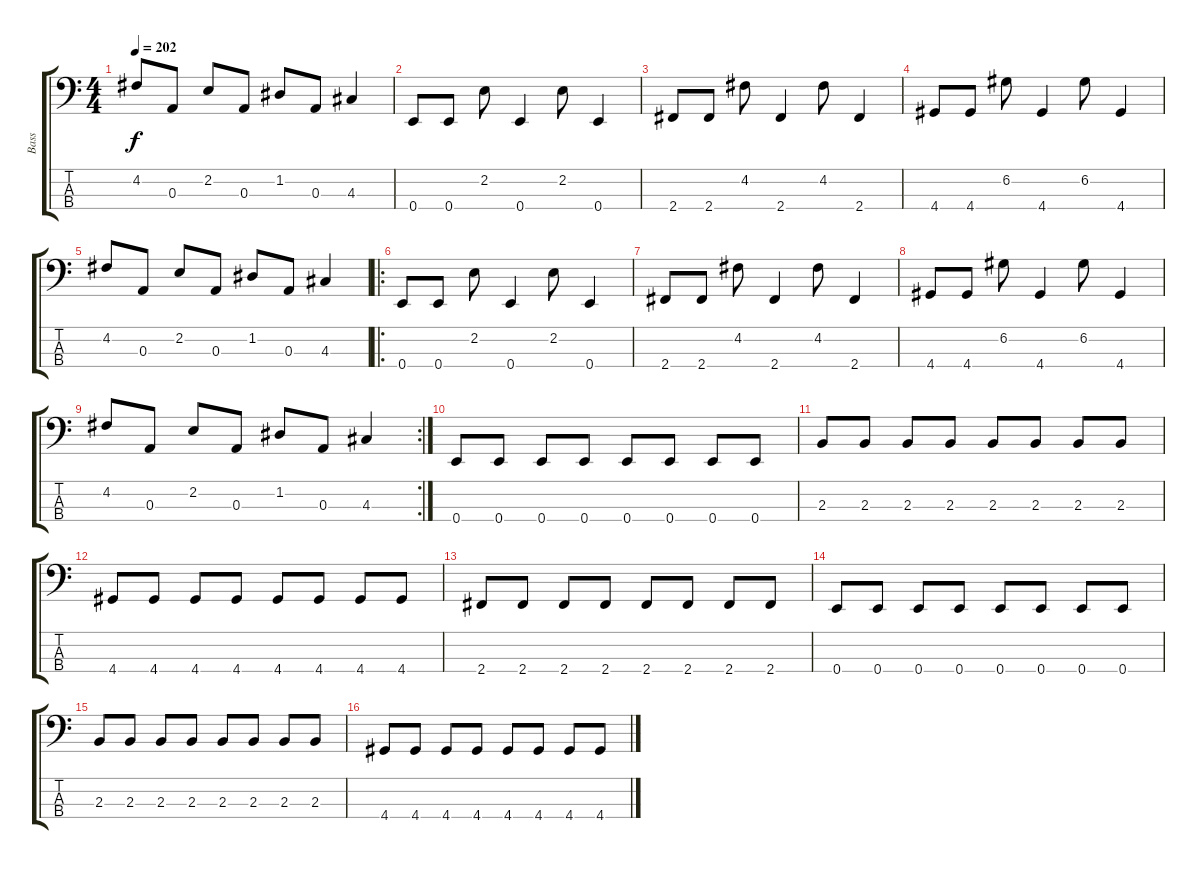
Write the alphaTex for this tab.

\track ("Bass" "Bass") {instrument slapbass2}
\staff {score tabs}
\tuning (G2 D2 A1 E1) {hide}
\ts (4 4)
\tempo 202
\clef f4
\ks c
4.2.8{dy f} 0.3.8 2.2.8 0.3.8 1.2.8 0.3.8 4.3.4 |
0.4.8 0.4.8 2.2.8 0.4.4 2.2.8 0.4.4 |
2.4.8 2.4.8 4.2.8 2.4.4 4.2.8 2.4.4 |
4.4.8 4.4.8 6.2.8 4.4.4 6.2.8 4.4.4 |
4.2.8 0.3.8 2.2.8 0.3.8 1.2.8 0.3.8 4.3.4 |
\ro
0.4.8 0.4.8 2.2.8 0.4.4 2.2.8 0.4.4 |
2.4.8 2.4.8 4.2.8 2.4.4 4.2.8 2.4.4 |
4.4.8 4.4.8 6.2.8 4.4.4 6.2.8 4.4.4 |
\rc 2
4.2.8 0.3.8 2.2.8 0.3.8 1.2.8 0.3.8 4.3.4 |
0.4.8 0.4.8 0.4.8 0.4.8 0.4.8 0.4.8 0.4.8 0.4.8 |
2.3.8 2.3.8 2.3.8 2.3.8 2.3.8 2.3.8 2.3.8 2.3.8 |
4.4.8 4.4.8 4.4.8 4.4.8 4.4.8 4.4.8 4.4.8 4.4.8 |
2.4.8 2.4.8 2.4.8 2.4.8 2.4.8 2.4.8 2.4.8 2.4.8 |
0.4.8 0.4.8 0.4.8 0.4.8 0.4.8 0.4.8 0.4.8 0.4.8 |
2.3.8 2.3.8 2.3.8 2.3.8 2.3.8 2.3.8 2.3.8 2.3.8 |
4.4.8 4.4.8 4.4.8 4.4.8 4.4.8 4.4.8 4.4.8 4.4.8
